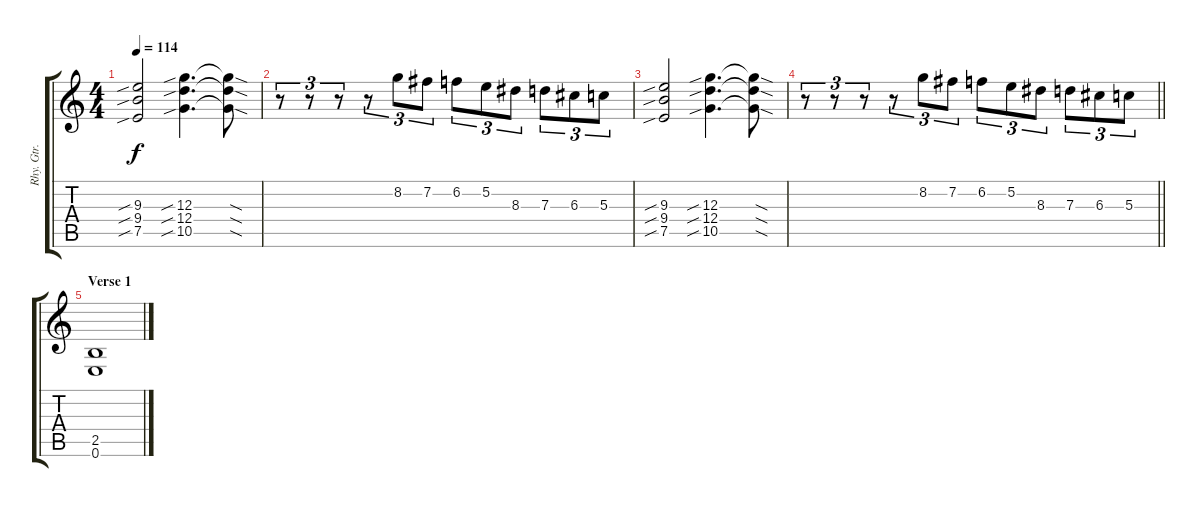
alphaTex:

\track ("Rhy. Gtr. 3" "Rhy. Gtr. ") {instrument distortionguitar}
\staff {score tabs}
\tuning (E4 B3 G3 D3 A2 E2) {hide}
\ts (4 4)
\tempo 114
\clef g2
\ks c
(9.3{sib} 9.4{sib} 7.5{sib}).2{dy f} (12.3{sib} 12.4{sib} 10.5{sib}).4{d} (12.3{sod t} 12.4{sod t} 10.5{sod t}).8 |
r.8{tu (3 2)} r.8{tu (3 2)} r.8{tu (3 2)} r.8{tu (3 2)} 8.2.8{tu (3 2)} 7.2.8{tu (3 2)} 6.2.8{tu (3 2)} 5.2.8{tu (3 2)} 8.3.8{tu (3 2)} 7.3.8{tu (3 2)} 6.3.8{tu (3 2)} 5.3.8{tu (3 2)} |
(9.3{sib} 9.4{sib} 7.5{sib}).2 (12.3{sib} 12.4{sib} 10.5{sib}).4{d} (12.3{sod t} 12.4{sod t} 10.5{sod t}).8 |
\barLineRight lightlight
r.8{tu (3 2)} r.8{tu (3 2)} r.8{tu (3 2)} r.8{tu (3 2)} 8.2.8{tu (3 2)} 7.2.8{tu (3 2)} 6.2.8{tu (3 2)} 5.2.8{tu (3 2)} 8.3.8{tu (3 2)} 7.3.8{tu (3 2)} 6.3.8{tu (3 2)} 5.3.8{tu (3 2)} |
\section ("" "Verse 1")
(2.5 0.6).1
